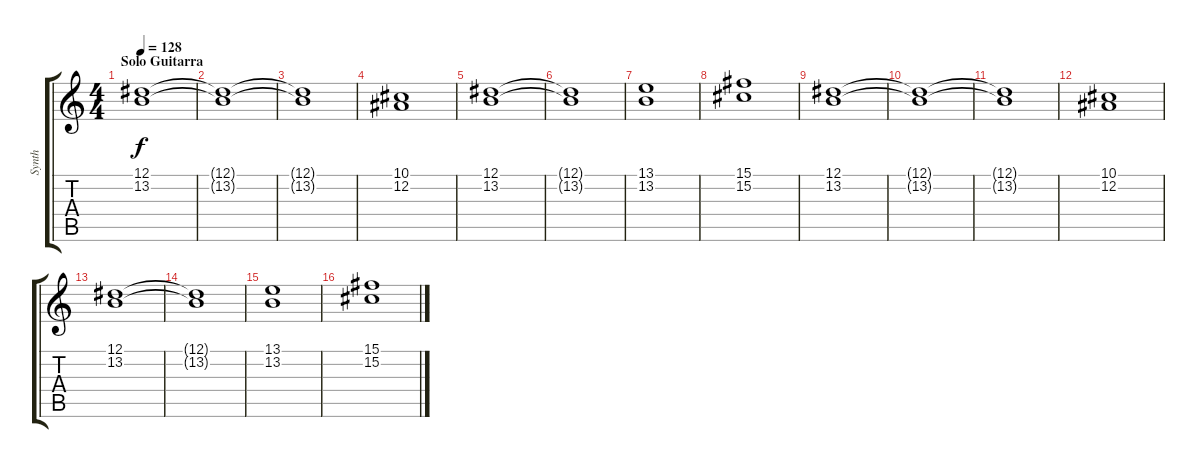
\track ("Synth" "Synth") {instrument rockorgan}
\staff {score tabs}
\tuning (Eb4 Bb3 Gb3 Db3 Ab2 Eb2) {hide}
\ts (4 4)
\section ("" "Solo Guitarra")
\tempo 128
\clef g2
\ks c
(12.1 13.2).1{dy f} |
(12.1{t} 13.2{t}).1 |
(12.1{t} 13.2{t}).1 |
(10.1 12.2).1 |
(12.1 13.2).1 |
(12.1{t} 13.2{t}).1 |
(13.1 13.2).1 |
(15.1 15.2).1 |
(12.1 13.2).1 |
(12.1{t} 13.2{t}).1 |
(12.1{t} 13.2{t}).1 |
(10.1 12.2).1 |
(12.1 13.2).1 |
(12.1{t} 13.2{t}).1 |
(13.1 13.2).1 |
(15.1 15.2).1
